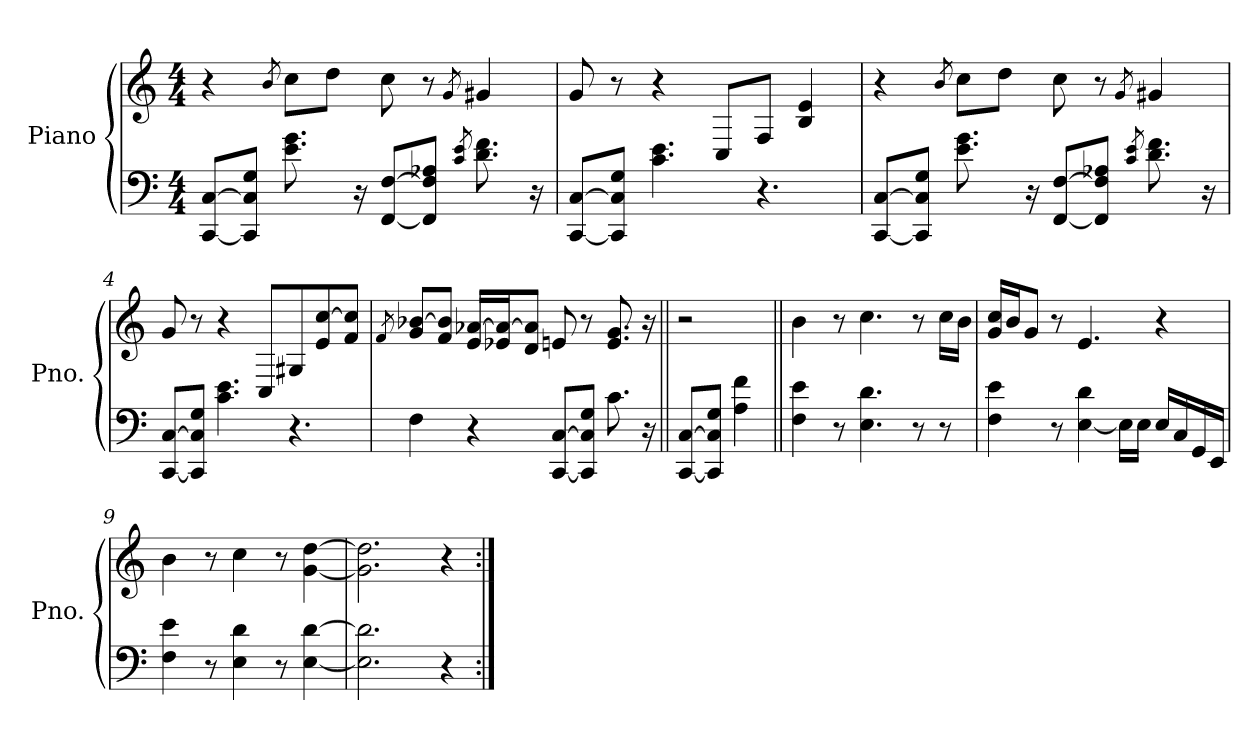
**kern	**kern
*part1	*part1
*staff2	*staff1
*I"Piano	*
*I'Pno.	*
*clefF4	*clefG2
*k[]	*k[]
*M4/4	*M4/4
*MM75	*MM75
=1	=1
[8CC/ [8C/L	4r
8CC/] 8C/] 8G/J	.
.	8qb/
8.e\ 8.g\	8cc\L
.	8dd\J
16r	.
[8FF/ [8F/L	8cc\
8FF/] 8F/] 8A-X/J	8r
8qc/ 8qe/	8qg/
8.d\ 8.f\	4g#X/
16r	.
=2	=2
[8CC/ [8C/L	8g/
8CC/] 8C/] 8G/J	8r
4.c\ 4.e\	4r
.	8C/L
4.r	8F/J
.	4B/ 4e/
=3	=3
[8CC/ [8C/L	4r
8CC/] 8C/] 8G/J	.
.	8qb/
8.e\ 8.g\	8cc\L
.	8dd\J
16r	.
[8FF/ [8F/L	8cc\
8FF/] 8F/] 8A-X/J	8r
8qc/ 8qe/	8qg/
8.d\ 8.f\	4g#X/
16r	.
=4	=4
[8CC/ [8C/L	8g/
8CC/] 8C/] 8G/J	8r
4.c\ 4.e\	4r
.	8C/L
4.r	8G#X/
.	8e/ [8cc/
.	8f/ 8cc/]J
!!LO:LB:g=z
=5	=5
.	8qf/
4F\	8g/ [8b-X/L
.	8f/ 8b-/]J
4r	16e/ [16a-X/LL
.	16e-X/ 16a-/_J
.	8d/ 8a-/]J
[8CC/ [8C/L	8en/
8CC/] 8C/] 8G/J	8r
8.c\	8.e/ 8.g/
16r	16r
=6||	=6||
[8CC/ [8C/L	2r
8CC/] 8C/] 8G/J	.
4A\ 4f\	.
=7||	=7||
4F\ 4e\	4b\
8r	8r
4.E\ 4.d\	4.cc\
8r	8r
8r	16cc\LL
.	16b\JJ
=8	=8
4F\ 4e\	16g/ 16cc/LL
.	16b/J
.	8g/J
8r	8r
[4E\ 4d\	4.e/
16E\LL]	.
16E\JJ	.
16E/LL	4r
16C/	.
16GG/	.
16EE/JJ	.
=9	=9
4F\ 4e\	4b\
8r	8r
4E\ 4d\	4cc\
8r	8r
[4E\ [4d\	[4g\ [4dd\
!!LO:LB:g=z
=10	=10
2.E\] 2.d\]	2.g\] 2.dd\]
4r	4r
=:|!	=:|!
*-	*-
